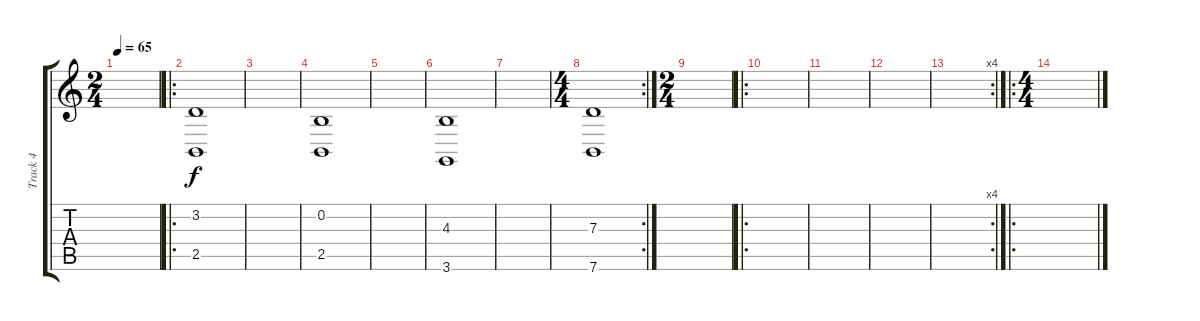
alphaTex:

\track ("Track 4" "Track 4") {instrument seashore}
\staff {score tabs}
\tuning (E4 B3 G3 D3 A2 E2) {hide}
\ts (2 4)
\tempo 65
\clef g2
\ks c
|
\ro
(3.2 2.5).1 |
|
(0.2 2.5).1 |
|
(4.3 3.6).1 |
|
\rc 2
\ts (4 4)
(7.3 7.6).1 |
\ts (2 4)
|
\ro
|
|
|
\rc 4
|
\ro
\ts (4 4)
